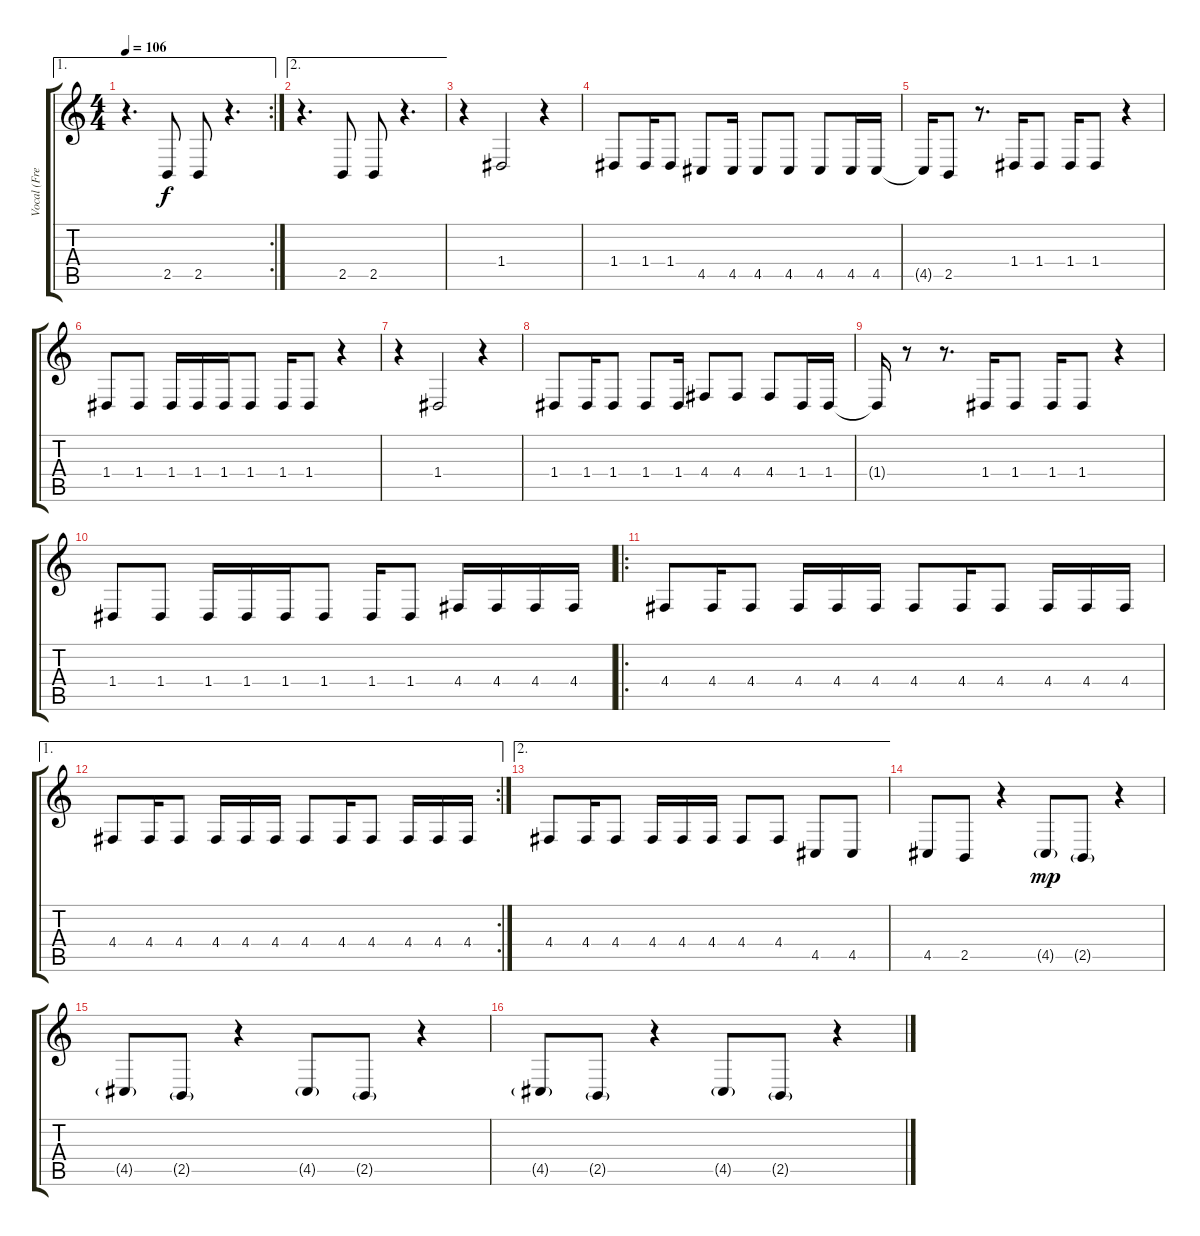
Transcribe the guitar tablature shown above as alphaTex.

\track ("Vocal (Fred)" "Vocal (Fre") {instrument synthvoice}
\staff {score tabs}
\tuning (E4 B3 G3 D3 A2 E2) {hide}
\ae 1
\rc 2
\ts (4 4)
\tempo 106
\clef g2
\ks c
r.4{d dy f} 2.5.8 2.5.8 r.4{d} |
\ae 2
r.4{d} 2.5.8 2.5.8 r.4{d} |
r.4 1.4.2 r.4 |
1.4.8 1.4.16 1.4.8 4.5.8 4.5.16 4.5.8 4.5.8 4.5.8 4.5.16 4.5.16 |
4.5{t}.16 2.5.8 r.8{d} 1.4.16 1.4.8 1.4.16 1.4.8 r.4 |
1.4.8 1.4.8 1.4.16 1.4.16 1.4.16 1.4.8 1.4.16 1.4.8 r.4 |
r.4 1.4.2 r.4 |
1.4.8 1.4.16 1.4.8 1.4.8 1.4.16 4.4.8 4.4.8 4.4.8 1.4.16 1.4.16 |
1.4{t}.16 r.8 r.8{d} 1.4.16 1.4.8 1.4.16 1.4.8 r.4 |
1.4.8 1.4.8 1.4.16 1.4.16 1.4.16 1.4.8 1.4.16 1.4.8 4.4.16 4.4.16 4.4.16 4.4.16 |
\ro
4.4.8 4.4.16 4.4.8 4.4.16 4.4.16 4.4.16 4.4.8 4.4.16 4.4.8 4.4.16 4.4.16 4.4.16 |
\ae 1
\rc 2
4.4.8 4.4.16 4.4.8 4.4.16 4.4.16 4.4.16 4.4.8 4.4.16 4.4.8 4.4.16 4.4.16 4.4.16 |
\ae 2
4.4.8 4.4.16 4.4.8 4.4.16 4.4.16 4.4.16 4.4.8 4.4.8 4.5.8 4.5.8 |
4.5.8 2.5.8 r.4 4.5{g}.8{dy mp} 2.5{g}.8 r.4 |
4.5{g}.8 2.5{g}.8 r.4 4.5{g}.8 2.5{g}.8 r.4 |
4.5{g}.8 2.5{g}.8 r.4 4.5{g}.8 2.5{g}.8 r.4
